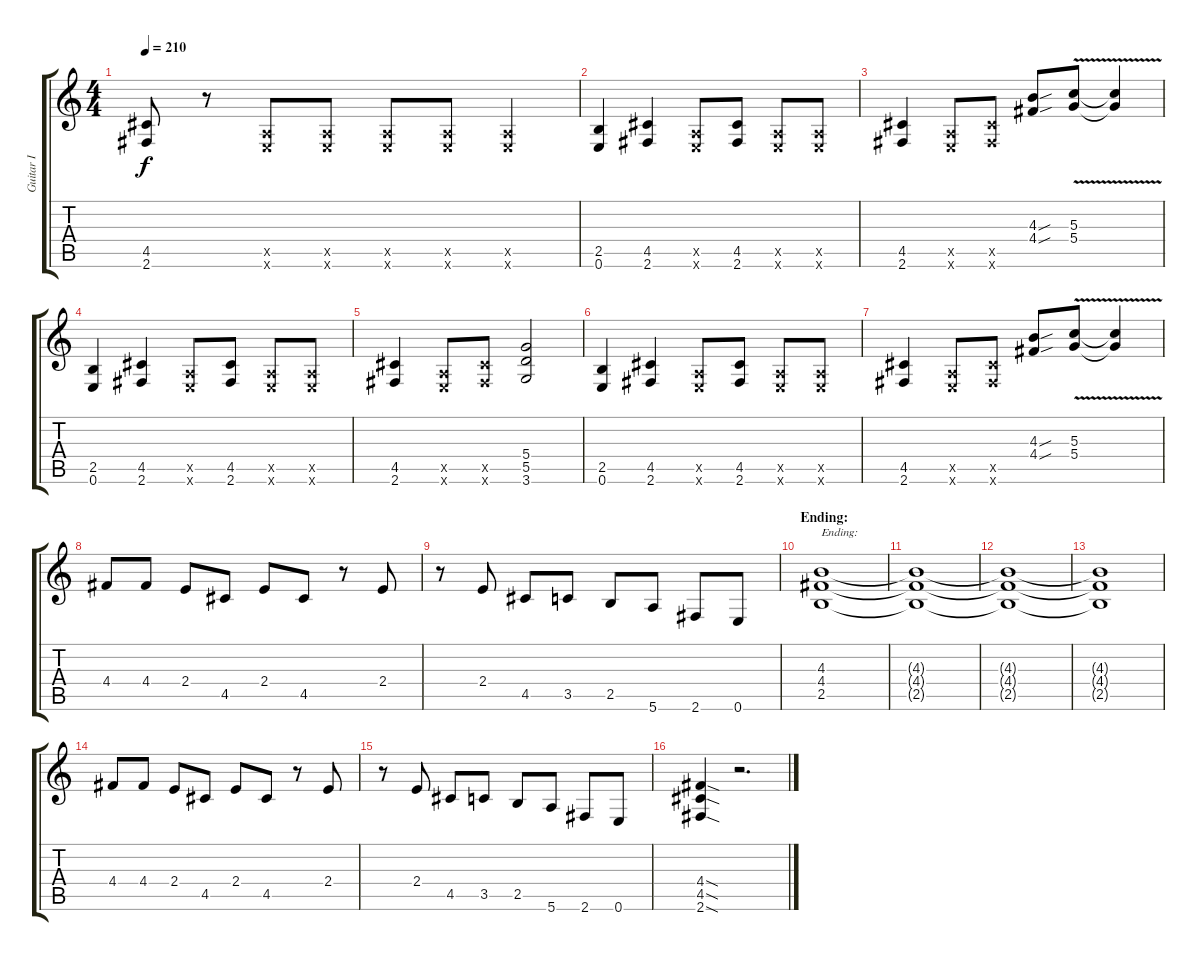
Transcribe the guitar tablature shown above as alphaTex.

\track ("Guitar I" "Guitar I") {instrument distortionguitar}
\staff {score tabs}
\tuning (E4 B3 G3 D3 A2 E2) {hide}
\ts (4 4)
\tempo 210
\clef g2
\ks c
(4.5 2.6).8{dy f} r.8 (0.5{x} 0.6{x}).8 (0.5{x} 0.6{x}).8 (0.5{x} 0.6{x}).8 (0.5{x} 0.6{x}).8 (0.5{x} 0.6{x}).4 |
(2.5 0.6).4 (4.5 2.6).4 (0.5{x} 0.6{x}).8 (4.5 2.6).8 (0.5{x} 0.6{x}).8 (0.5{x} 0.6{x}).8 |
(4.5 2.6).4 (0.5{x} 0.6{x}).8 (4.5{x} 2.6{x}).8 (4.3{sou} 4.4{sou}).8 (5.3{v} 5.4).8 (5.3{t} 5.4{t}).4 |
(2.5 0.6).4 (4.5 2.6).4 (0.5{x} 0.6{x}).8 (4.5 2.6).8 (0.5{x} 0.6{x}).8 (0.5{x} 0.6{x}).8 |
(4.5 2.6).4 (0.5{x} 0.6{x}).8 (4.5{x} 2.6{x}).8 (5.4 5.5 3.6).2 |
(2.5 0.6).4 (4.5 2.6).4 (0.5{x} 0.6{x}).8 (4.5 2.6).8 (0.5{x} 0.6{x}).8 (0.5{x} 0.6{x}).8 |
(4.5 2.6).4 (0.5{x} 0.6{x}).8 (4.5{x} 2.6{x}).8 (4.3{sou} 4.4{sou}).8 (5.3{v} 5.4).8 (5.3{t} 5.4{t}).4 |
4.4.8 4.4.8 2.4.8 4.5.8 2.4.8 4.5.8 r.8 2.4.8 |
r.8 2.4.8 4.5.8 3.5.8 2.5.8 5.6.8 2.6.8 0.6.8 |
\section ("" "Ending:")
(4.3 4.4 2.5).1{txt "Ending:"} |
(4.3{t} 4.4{t} 2.5{t}).1 |
(4.3{t} 4.4{t} 2.5{t}).1 |
(4.3{t} 4.4{t} 2.5{t}).1 |
4.4.8 4.4.8 2.4.8 4.5.8 2.4.8 4.5.8 r.8 2.4.8 |
r.8 2.4.8 4.5.8 3.5.8 2.5.8 5.6.8 2.6.8 0.6.8 |
(4.4{sod} 4.5{sod} 2.6{sod}).4 r.2{d}
